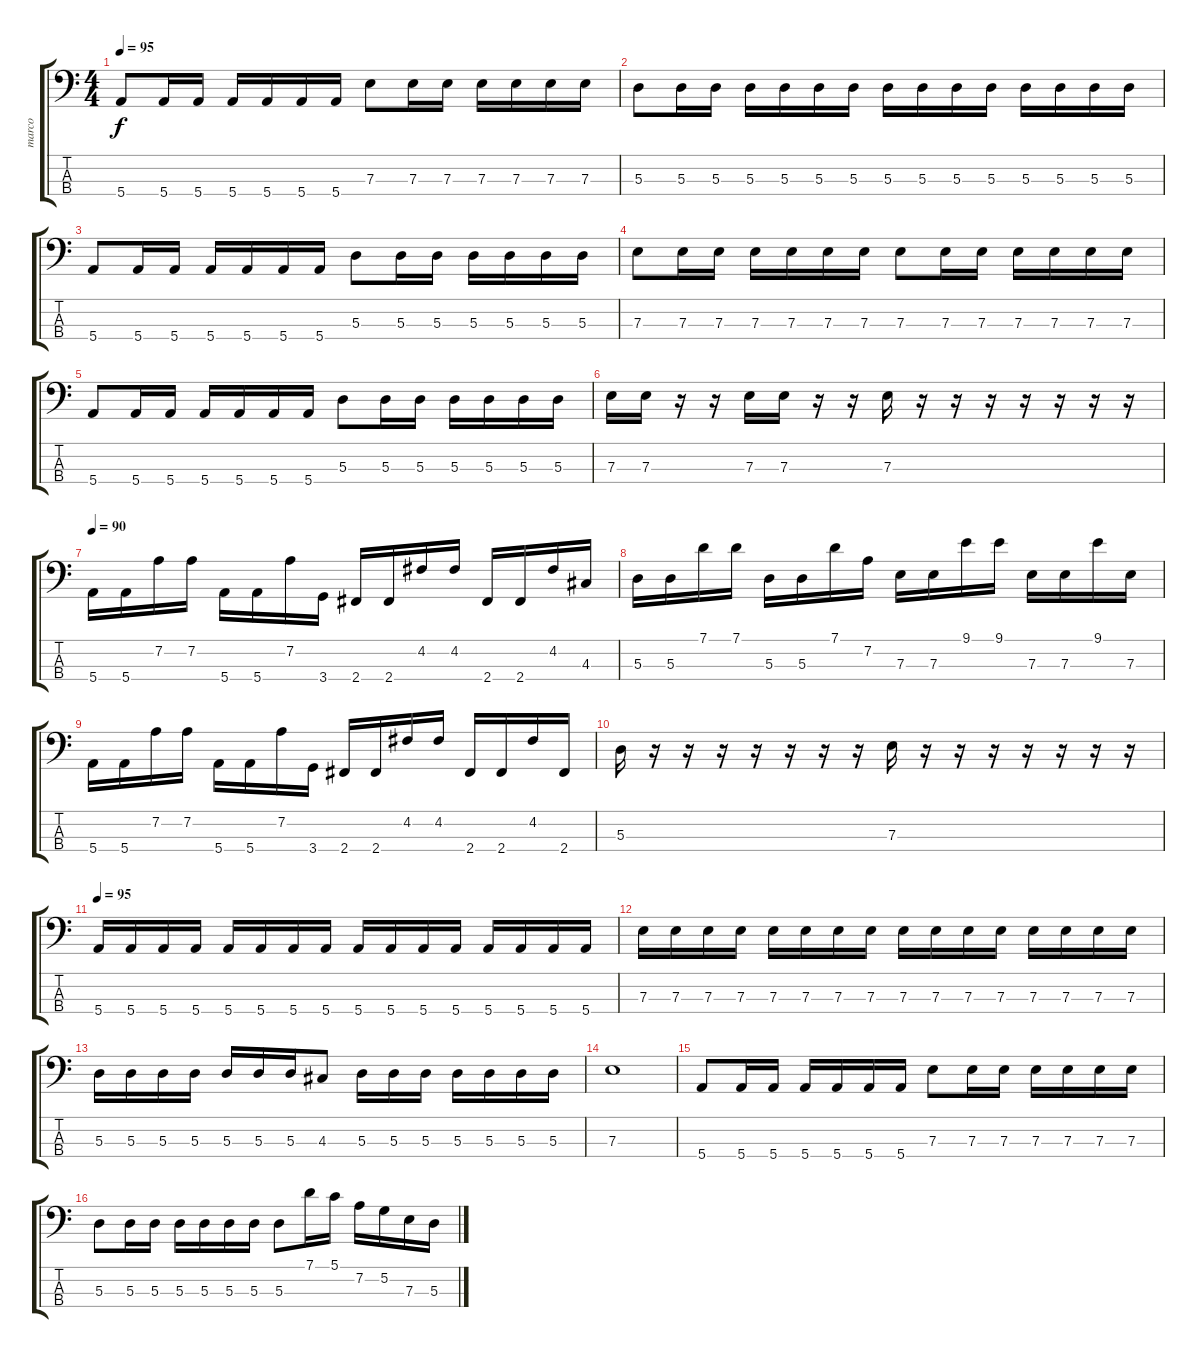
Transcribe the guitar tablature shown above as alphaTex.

\track ("marco" "marco") {instrument electricbassfinger}
\staff {score tabs}
\tuning (G2 D2 A1 E1) {hide}
\ts (4 4)
\tempo 95
\clef f4
\ks c
5.4.8{dy f} 5.4.16 5.4.16 5.4.16 5.4.16 5.4.16 5.4.16 7.3.8 7.3.16 7.3.16 7.3.16 7.3.16 7.3.16 7.3.16 |
5.3.8 5.3.16 5.3.16 5.3.16 5.3.16 5.3.16 5.3.16 5.3.16 5.3.16 5.3.16 5.3.16 5.3.16 5.3.16 5.3.16 5.3.16 |
5.4.8 5.4.16 5.4.16 5.4.16 5.4.16 5.4.16 5.4.16 5.3.8 5.3.16 5.3.16 5.3.16 5.3.16 5.3.16 5.3.16 |
7.3.8 7.3.16 7.3.16 7.3.16 7.3.16 7.3.16 7.3.16 7.3.8 7.3.16 7.3.16 7.3.16 7.3.16 7.3.16 7.3.16 |
5.4.8 5.4.16 5.4.16 5.4.16 5.4.16 5.4.16 5.4.16 5.3.8 5.3.16 5.3.16 5.3.16 5.3.16 5.3.16 5.3.16 |
7.3.16 7.3.16 r.16 r.16 7.3.16 7.3.16 r.16 r.16 7.3.16 r.16 r.16 r.16 r.16 r.16 r.16 r.16 |
\tempo 90
5.4.16 5.4.16 7.2.16 7.2.16 5.4.16 5.4.16 7.2.16 3.4.16 2.4.16 2.4.16 4.2.16 4.2.16 2.4.16 2.4.16 4.2.16 4.3.16 |
5.3.16 5.3.16 7.1.16 7.1.16 5.3.16 5.3.16 7.1.16 7.2.16 7.3.16 7.3.16 9.1.16 9.1.16 7.3.16 7.3.16 9.1.16 7.3.16 |
5.4.16 5.4.16 7.2.16 7.2.16 5.4.16 5.4.16 7.2.16 3.4.16 2.4.16 2.4.16 4.2.16 4.2.16 2.4.16 2.4.16 4.2.16 2.4.16 |
5.3.16 r.16 r.16 r.16 r.16 r.16 r.16 r.16 7.3.16 r.16 r.16 r.16 r.16 r.16 r.16 r.16 |
\tempo 95
5.4.16 5.4.16 5.4.16 5.4.16 5.4.16 5.4.16 5.4.16 5.4.16 5.4.16 5.4.16 5.4.16 5.4.16 5.4.16 5.4.16 5.4.16 5.4.16 |
7.3.16 7.3.16 7.3.16 7.3.16 7.3.16 7.3.16 7.3.16 7.3.16 7.3.16 7.3.16 7.3.16 7.3.16 7.3.16 7.3.16 7.3.16 7.3.16 |
5.3.16 5.3.16 5.3.16 5.3.16 5.3.16 5.3.16 5.3.16 4.3.8 5.3.16 5.3.16 5.3.16 5.3.16 5.3.16 5.3.16 5.3.16 |
7.3.1 |
5.4.8 5.4.16 5.4.16 5.4.16 5.4.16 5.4.16 5.4.16 7.3.8 7.3.16 7.3.16 7.3.16 7.3.16 7.3.16 7.3.16 |
5.3.8 5.3.16 5.3.16 5.3.16 5.3.16 5.3.16 5.3.16 5.3.8 7.1.16 5.1.16 7.2.16 5.2.16 7.3.16 5.3.16
